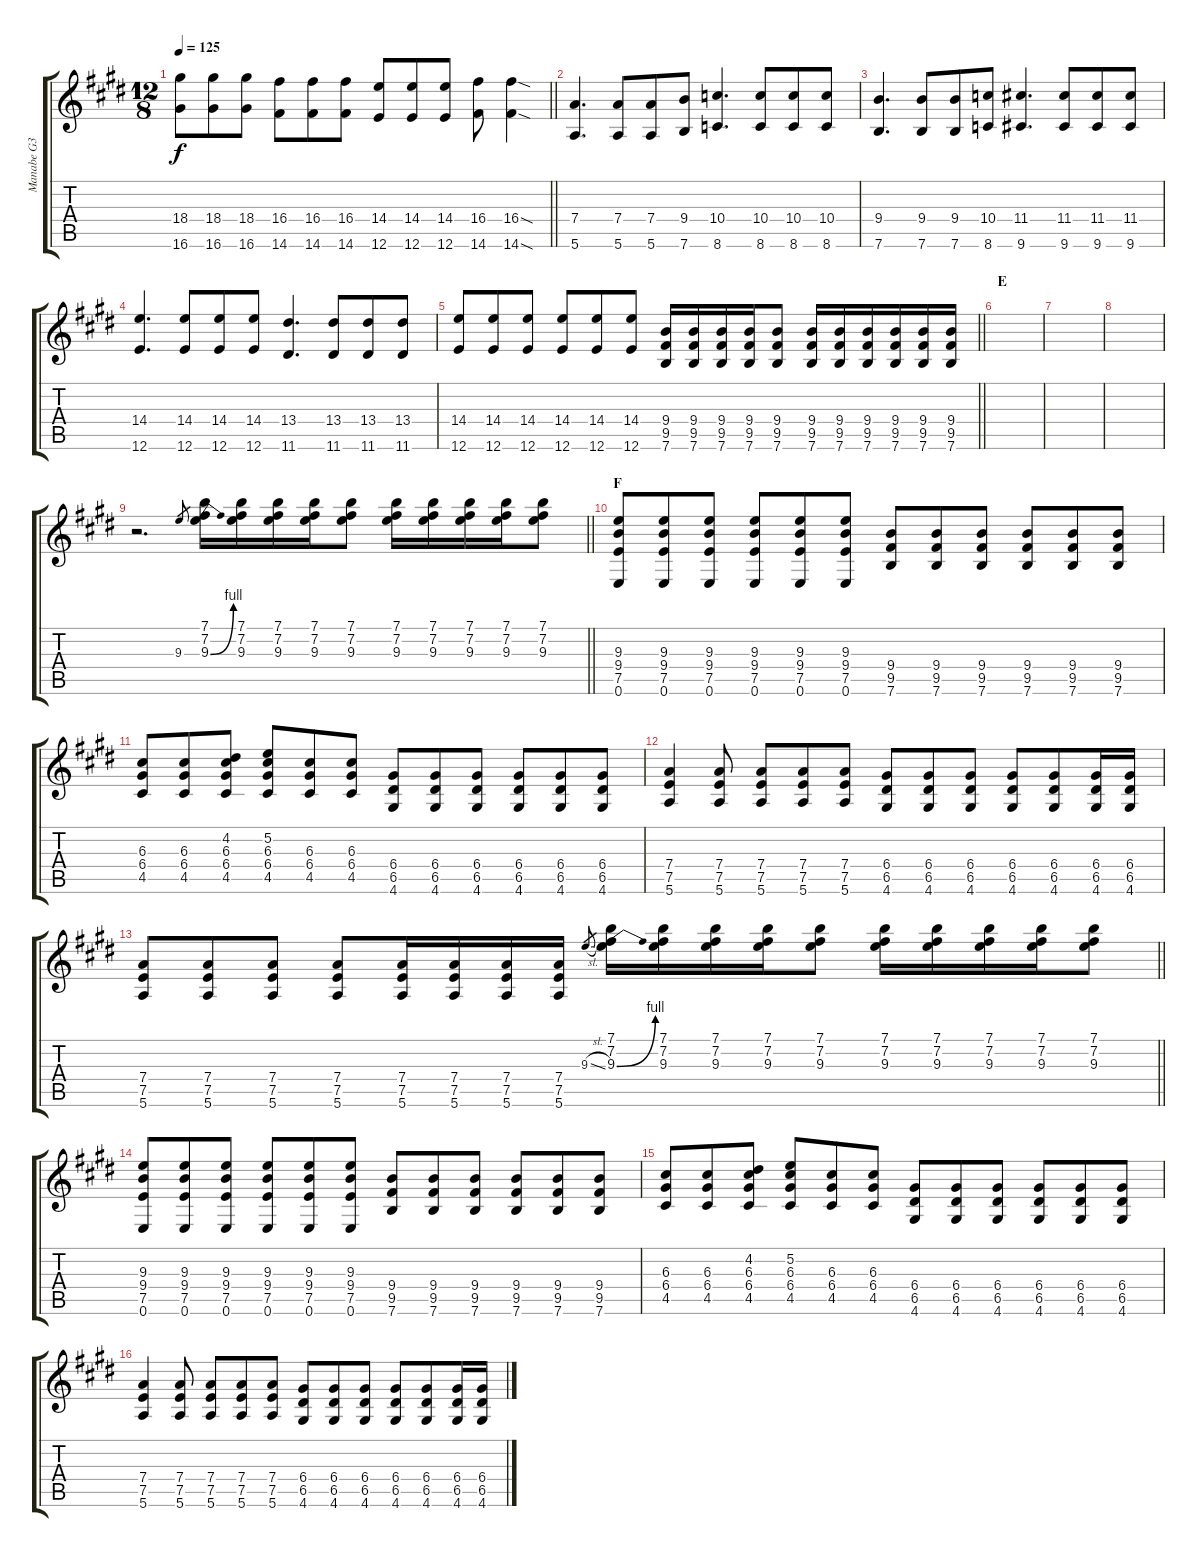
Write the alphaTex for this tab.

\track ("Manabe G3" "Manabe G3") {instrument overdrivenguitar}
\staff {score tabs}
\tuning (E4 B3 G3 D3 A2 E2) {hide}
\ts (12 8)
\tempo 125
\clef g2
\barLineRight lightlight
\ks e
(18.4 16.6).8{dy f} (18.4 16.6).8 (18.4 16.6).8 (16.4 14.6).8 (16.4 14.6).8 (16.4 14.6).8 (14.4 12.6).8 (14.4 12.6).8 (14.4 12.6).8 (16.4 14.6).8 (16.4{sod} 14.6{sod}).4 |
(7.4 5.6).4{d} (7.4 5.6).8 (7.4 5.6).8 (9.4 7.6).8 (10.4 8.6).4{d} (10.4 8.6).8 (10.4 8.6).8 (10.4 8.6).8 |
(9.4 7.6).4{d} (9.4 7.6).8 (9.4 7.6).8 (10.4 8.6).8 (11.4 9.6).4{d} (11.4 9.6).8 (11.4 9.6).8 (11.4 9.6).8 |
(14.4 12.6).4{d} (14.4 12.6).8 (14.4 12.6).8 (14.4 12.6).8 (13.4 11.6).4{d} (13.4 11.6).8 (13.4 11.6).8 (13.4 11.6).8 |
\barLineRight lightlight
(14.4 12.6).8 (14.4 12.6).8 (14.4 12.6).8 (14.4 12.6).8 (14.4 12.6).8 (14.4 12.6).8 (9.4 9.5 7.6).16 (9.4 9.5 7.6).16 (9.4 9.5 7.6).16 (9.4 9.5 7.6).16 (9.4 9.5 7.6).8 (9.4 9.5 7.6).16 (9.4 9.5 7.6).16 (9.4 9.5 7.6).16 (9.4 9.5 7.6).16 (9.4 9.5 7.6).16 (9.4 9.5 7.6).16 |
\section ("" "E")
|
|
|
\barLineRight lightlight
r.2{d} 9.3.8{gr} (7.1 7.2 9.3{be (bend 0 0 60 4)}).16 (7.1 7.2 9.3).16 (7.1 7.2 9.3).16 (7.1 7.2 9.3).16 (7.1 7.2 9.3).8 (7.1 7.2 9.3).16 (7.1 7.2 9.3).16 (7.1 7.2 9.3).16 (7.1 7.2 9.3).16 (7.1 7.2 9.3).8 |
\section ("" "F")
(9.3 9.4 7.5 0.6).8 (9.3 9.4 7.5 0.6).8 (9.3 9.4 7.5 0.6).8 (9.3 9.4 7.5 0.6).8 (9.3 9.4 7.5 0.6).8 (9.3 9.4 7.5 0.6).8 (9.4 9.5 7.6).8 (9.4 9.5 7.6).8 (9.4 9.5 7.6).8 (9.4 9.5 7.6).8 (9.4 9.5 7.6).8 (9.4 9.5 7.6).8 |
(6.3 6.4 4.5).8 (6.3 6.4 4.5).8 (4.2 6.3 6.4 4.5).8 (5.2 6.3 6.4 4.5).8 (6.3 6.4 4.5).8 (6.3 6.4 4.5).8 (6.4 6.5 4.6).8 (6.4 6.5 4.6).8 (6.4 6.5 4.6).8 (6.4 6.5 4.6).8 (6.4 6.5 4.6).8 (6.4 6.5 4.6).8 |
(7.4 7.5 5.6).4 (7.4 7.5 5.6).8 (7.4 7.5 5.6).8 (7.4 7.5 5.6).8 (7.4 7.5 5.6).8 (6.4 6.5 4.6).8 (6.4 6.5 4.6).8 (6.4 6.5 4.6).8 (6.4 6.5 4.6).8 (6.4 6.5 4.6).8 (6.4 6.5 4.6).16 (6.4 6.5 4.6).16 |
\barLineRight lightlight
(7.4 7.5 5.6).8 (7.4 7.5 5.6).8 (7.4 7.5 5.6).8 (7.4 7.5 5.6).8 (7.4 7.5 5.6).16 (7.4 7.5 5.6).16 (7.4 7.5 5.6).16 (7.4 7.5 5.6).16 9.3{sl}.8{gr} (7.1 7.2 9.3{be (bend 0 0 60 4)}).16 (7.1 7.2 9.3).16 (7.1 7.2 9.3).16 (7.1 7.2 9.3).16 (7.1 7.2 9.3).8 (7.1 7.2 9.3).16 (7.1 7.2 9.3).16 (7.1 7.2 9.3).16 (7.1 7.2 9.3).16 (7.1 7.2 9.3).8 |
(9.3 9.4 7.5 0.6).8 (9.3 9.4 7.5 0.6).8 (9.3 9.4 7.5 0.6).8 (9.3 9.4 7.5 0.6).8 (9.3 9.4 7.5 0.6).8 (9.3 9.4 7.5 0.6).8 (9.4 9.5 7.6).8 (9.4 9.5 7.6).8 (9.4 9.5 7.6).8 (9.4 9.5 7.6).8 (9.4 9.5 7.6).8 (9.4 9.5 7.6).8 |
(6.3 6.4 4.5).8 (6.3 6.4 4.5).8 (4.2 6.3 6.4 4.5).8 (5.2 6.3 6.4 4.5).8 (6.3 6.4 4.5).8 (6.3 6.4 4.5).8 (6.4 6.5 4.6).8 (6.4 6.5 4.6).8 (6.4 6.5 4.6).8 (6.4 6.5 4.6).8 (6.4 6.5 4.6).8 (6.4 6.5 4.6).8 |
(7.4 7.5 5.6).4 (7.4 7.5 5.6).8 (7.4 7.5 5.6).8 (7.4 7.5 5.6).8 (7.4 7.5 5.6).8 (6.4 6.5 4.6).8 (6.4 6.5 4.6).8 (6.4 6.5 4.6).8 (6.4 6.5 4.6).8 (6.4 6.5 4.6).8 (6.4 6.5 4.6).16 (6.4 6.5 4.6).16
